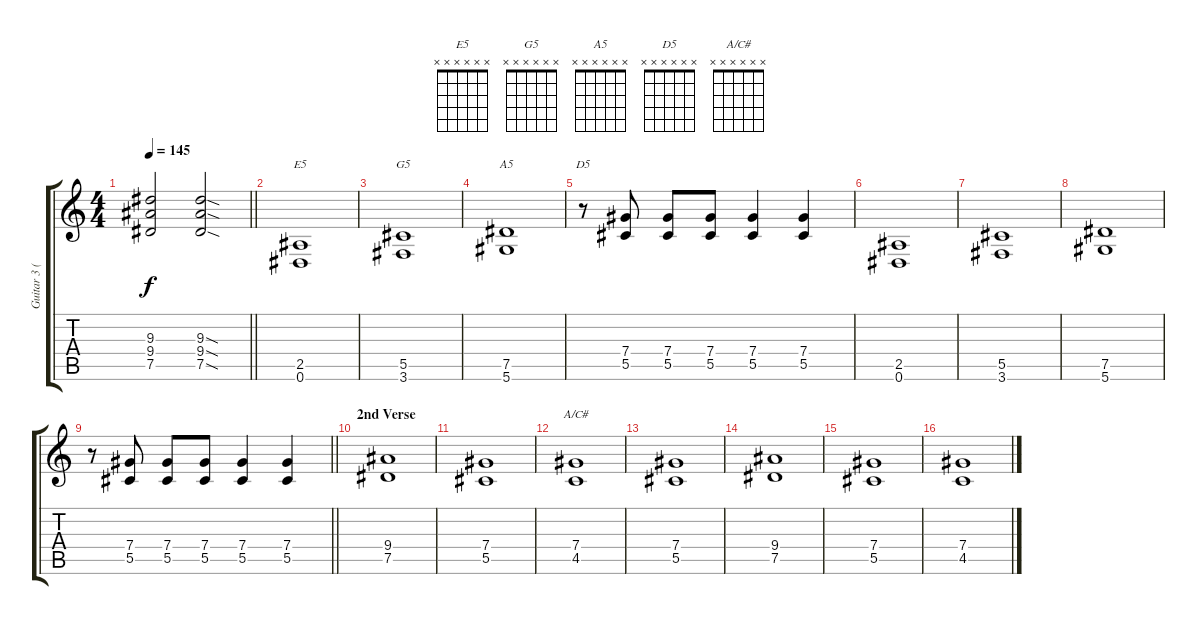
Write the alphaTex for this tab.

\track ("Guitar 3 (Izzy)" "Guitar 3 (") {instrument distortionguitar}
\staff {score tabs}
\tuning (Eb4 Bb3 Gb3 Db3 Ab2 Eb2) {hide}
\chord ("E5" x x x x x x)
\chord ("G5" x x x x x x)
\chord ("A5" x x x x x x)
\chord ("D5" x x x x x x)
\chord ("A/C#" x x x x x x)
\ts (4 4)
\tempo 145
\clef g2
\barLineRight lightlight
\ks c
(9.3{t} 9.4{t} 7.5{t}).2{dy f} (9.3{sod} 9.4{sod} 7.5{sod}).2 |
(2.5 0.6).1{ch "E5"} |
(5.5 3.6).1{ch "G5"} |
(7.5 5.6).1{ch "A5"} |
r.8{ch "D5"} (7.4 5.5).8 (7.4 5.5).8 (7.4 5.5).8 (7.4 5.5).4 (7.4 5.5).4 |
(2.5 0.6).1 |
(5.5 3.6).1 |
(7.5 5.6).1 |
\barLineRight lightlight
r.8 (7.4 5.5).8 (7.4 5.5).8 (7.4 5.5).8 (7.4 5.5).4 (7.4 5.5).4 |
\section ("" "2nd Verse")
(9.4 7.5).1 |
(7.4 5.5).1 |
(7.4 4.5).1{ch "A/C#"} |
(7.4 5.5).1 |
(9.4 7.5).1 |
(7.4 5.5).1 |
(7.4 4.5).1
